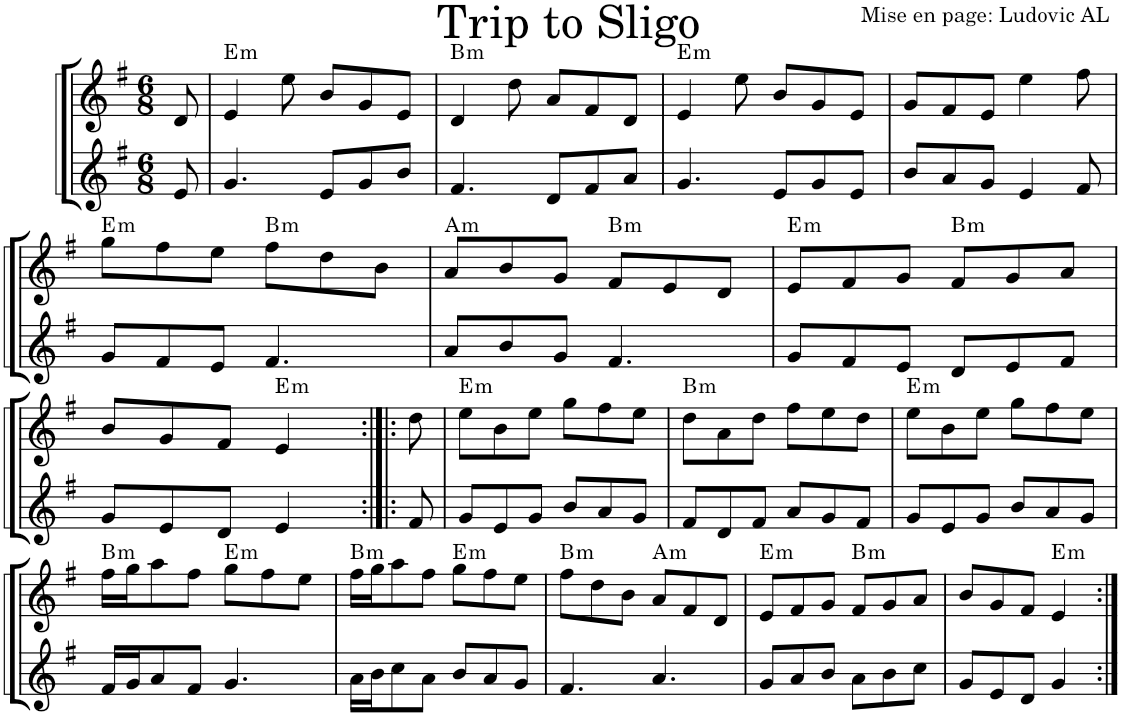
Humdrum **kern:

**kern	**kern	**harte
*part2	*part1	*part1
*staff2	*staff1	*
*I"Violon 2	*I"Violon 1	*
*I'Vln	*I'Vln	*
*clefG2	*clefG2	*
*k[f#]	*k[f#]	*
*M6/8	*M6/8	*
=1	=1	=1
8e/	8d/	.
=2	=2	=2
!	!	!LO:H:kt=m
4.g/	4e/	E:min
.	8ee\	.
8e/L	8b/L	.
8g/	8g/	.
8b/J	8e/J	.
=3	=3	=3
!	!	!LO:H:kt=m
4.f#/	4d/	B:min
.	8dd\	.
8d/L	8a/L	.
8f#/	8f#/	.
8a/J	8d/J	.
=4	=4	=4
!	!	!LO:H:kt=m
4.g/	4e/	E:min
.	8ee\	.
8e/L	8b/L	.
8g/	8g/	.
8e/J	8e/J	.
=5	=5	=5
8b/L	8g/L	.
8a/	8f#/	.
8g/J	8e/J	.
4e/	4ee\	.
8f#/	8ff#\	.
!!LO:LB:g=z
=6	=6	=6
!	!	!LO:H:kt=m
8g/L	8gg\L	E:min
8f#/	8ff#\	.
8e/J	8ee\J	.
!	!	!LO:H:kt=m
4.f#/	8ff#\L	B:min
.	8dd\	.
.	8b\J	.
=7	=7	=7
!	!	!LO:H:kt=m
8a/L	8a/L	A:min
8b/	8b/	.
8g/J	8g/J	.
!	!	!LO:H:kt=m
4.f#/	8f#/L	B:min
.	8e/	.
.	8d/J	.
=8	=8	=8
!	!	!LO:H:kt=m
8g/L	8e/L	E:min
8f#/	8f#/	.
8e/J	8g/J	.
!	!	!LO:H:kt=m
8d/L	8f#/L	B:min
8e/	8g/	.
8f#/J	8a/J	.
!!LO:LB:g=z
=9	=9	=9
8g/L	8b/L	.
8e/	8g/	.
8d/J	8f#/J	.
!	!	!LO:H:kt=m
4e/	4e/	E:min
=10:|!|:	=10:|!|:	=10:|!|:
8f#/	8dd\	.
=11	=11	=11
!	!	!LO:H:kt=m
8g/L	8ee\L	E:min
8e/	8b\	.
8g/J	8ee\J	.
8b/L	8gg\L	.
8a/	8ff#\	.
8g/J	8ee\J	.
=12	=12	=12
!	!	!LO:H:kt=m
8f#/L	8dd\L	B:min
8d/	8a\	.
8f#/J	8dd\J	.
8a/L	8ff#\L	.
8g/	8ee\	.
8f#/J	8dd\J	.
=13	=13	=13
!	!	!LO:H:kt=m
8g/L	8ee\L	E:min
8e/	8b\	.
8g/J	8ee\J	.
8b/L	8gg\L	.
8a/	8ff#\	.
8g/J	8ee\J	.
!!LO:LB:g=z
=14	=14	=14
!	!	!LO:H:kt=m
16f#/LL	16ff#\LL	B:min
16g/J	16gg\J	.
8a/	8aa\	.
8f#/J	8ff#\J	.
!	!	!LO:H:kt=m
4.g/	8gg\L	E:min
.	8ff#\	.
.	8ee\J	.
=15	=15	=15
!	!	!LO:H:kt=m
16a\LL	16ff#\LL	B:min
16b\J	16gg\J	.
8cc\	8aa\	.
8a\J	8ff#\J	.
!	!	!LO:H:kt=m
8b/L	8gg\L	E:min
8a/	8ff#\	.
8g/J	8ee\J	.
=16	=16	=16
!	!	!LO:H:kt=m
4.f#/	8ff#\L	B:min
.	8dd\	.
.	8b\J	.
!	!	!LO:H:kt=m
4.a/	8a/L	A:min
.	8f#/	.
.	8d/J	.
=17	=17	=17
!	!	!LO:H:kt=m
8g/L	8e/L	E:min
8a/	8f#/	.
8b/J	8g/J	.
!	!	!LO:H:kt=m
8a\L	8f#/L	B:min
8b\	8g/	.
8cc\J	8a/J	.
=18	=18	=18
8g/L	8b/L	.
8e/	8g/	.
8d/J	8f#/J	.
!	!	!LO:H:kt=m
4g/	4e/	E:min
=:|!	=:|!	=:|!
*-	*-	*-
